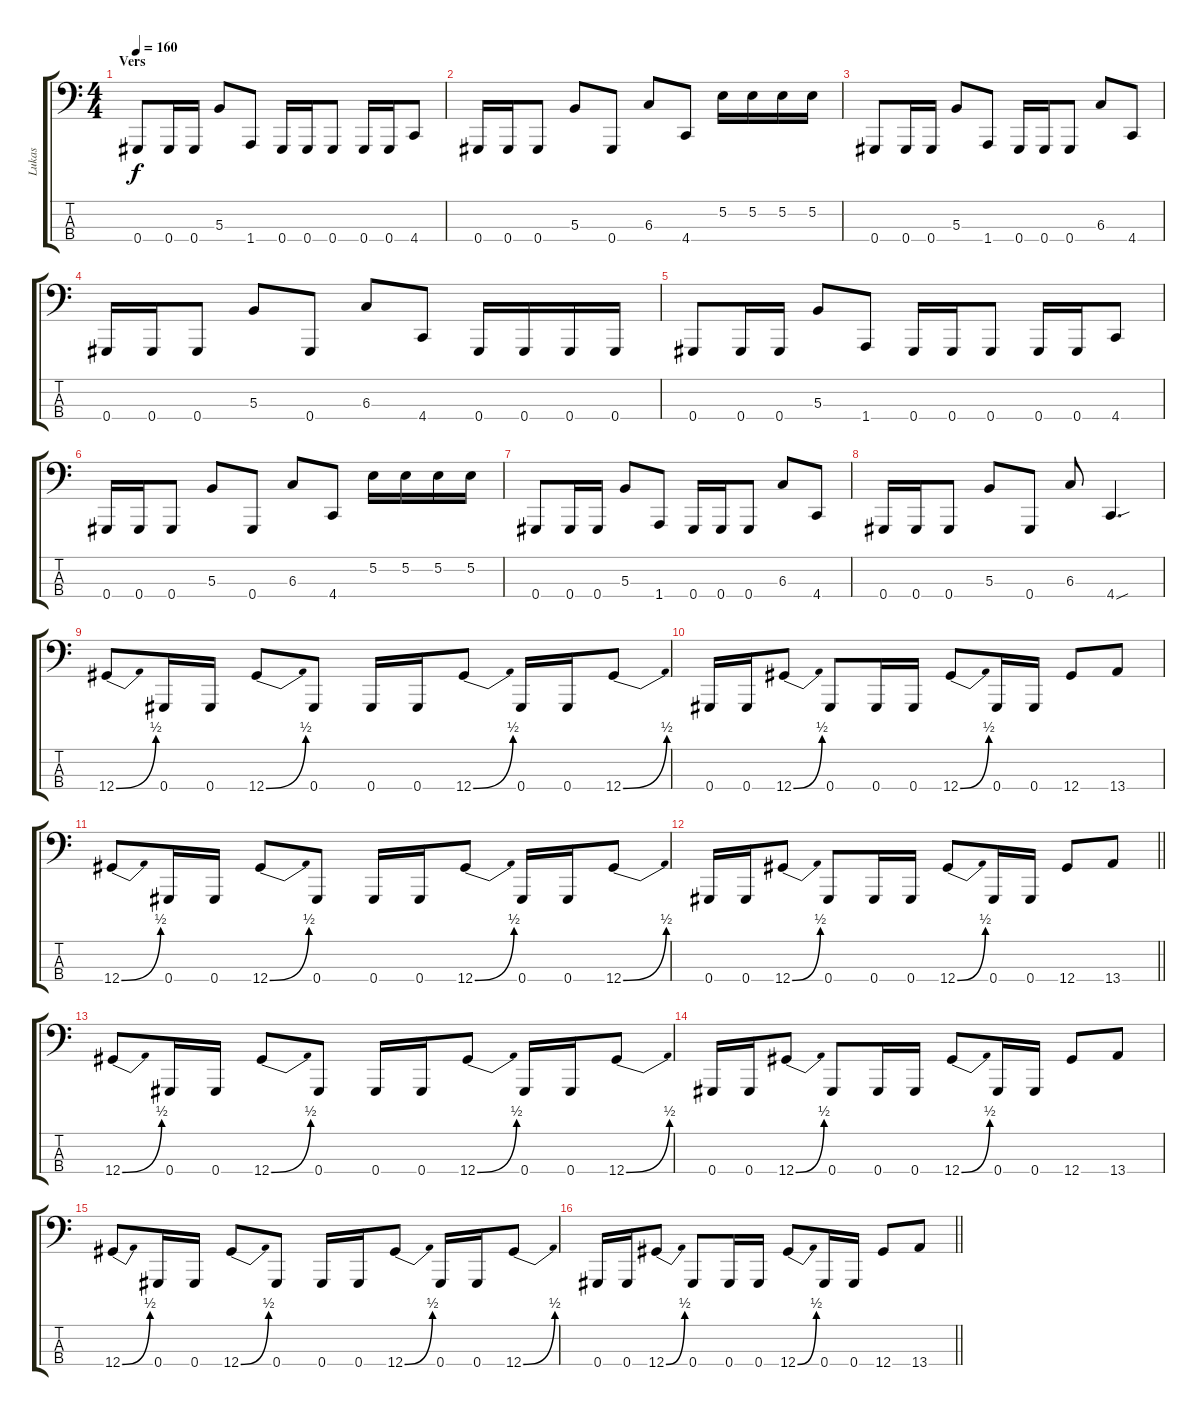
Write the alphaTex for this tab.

\track ("Lukas" "Lukas") {instrument electricbasspick}
\staff {score tabs}
\tuning (E2 B1 Gb1 Ab0) {hide}
\ts (4 4)
\section ("" "Vers")
\tempo 160
\clef f4
\ks c
0.4.8{dy f} 0.4.16 0.4.16 5.3.8 1.4.8 0.4.16 0.4.16 0.4.8 0.4.16 0.4.16 4.4.8 |
0.4.16 0.4.16 0.4.8 5.3.8 0.4.8 6.3.8 4.4.8 5.2.16 5.2.16 5.2.16 5.2.16 |
0.4.8 0.4.16 0.4.16 5.3.8 1.4.8 0.4.16 0.4.16 0.4.8 6.3.8 4.4.8 |
0.4.16 0.4.16 0.4.8 5.3.8 0.4.8 6.3.8 4.4.8 0.4.16 0.4.16 0.4.16 0.4.16 |
0.4.8 0.4.16 0.4.16 5.3.8 1.4.8 0.4.16 0.4.16 0.4.8 0.4.16 0.4.16 4.4.8 |
0.4.16 0.4.16 0.4.8 5.3.8 0.4.8 6.3.8 4.4.8 5.2.16 5.2.16 5.2.16 5.2.16 |
0.4.8 0.4.16 0.4.16 5.3.8 1.4.8 0.4.16 0.4.16 0.4.8 6.3.8 4.4.8 |
0.4.16 0.4.16 0.4.8 5.3.8 0.4.8 6.3.8 4.4{sou}.4{d} |
12.4{be (bend 0 0 60 2)}.8 0.4.16 0.4.16 12.4{be (bend 0 0 60 2)}.8 0.4.8 0.4.16 0.4.16 12.4{be (bend 0 0 60 2)}.8 0.4.16 0.4.16 12.4{be (bend 0 0 60 2)}.8 |
0.4.16 0.4.16 12.4{be (bend 0 0 60 2)}.8 0.4.8 0.4.16 0.4.16 12.4{be (bend 0 0 60 2)}.8 0.4.16 0.4.16 12.4.8 13.4.8 |
12.4{be (bend 0 0 60 2)}.8 0.4.16 0.4.16 12.4{be (bend 0 0 60 2)}.8 0.4.8 0.4.16 0.4.16 12.4{be (bend 0 0 60 2)}.8 0.4.16 0.4.16 12.4{be (bend 0 0 60 2)}.8 |
\barLineRight lightlight
0.4.16 0.4.16 12.4{be (bend 0 0 60 2)}.8 0.4.8 0.4.16 0.4.16 12.4{be (bend 0 0 60 2)}.8 0.4.16 0.4.16 12.4.8 13.4.8 |
12.4{be (bend 0 0 60 2)}.8 0.4.16 0.4.16 12.4{be (bend 0 0 60 2)}.8 0.4.8 0.4.16 0.4.16 12.4{be (bend 0 0 60 2)}.8 0.4.16 0.4.16 12.4{be (bend 0 0 60 2)}.8 |
0.4.16 0.4.16 12.4{be (bend 0 0 60 2)}.8 0.4.8 0.4.16 0.4.16 12.4{be (bend 0 0 60 2)}.8 0.4.16 0.4.16 12.4.8 13.4.8 |
12.4{be (bend 0 0 60 2)}.8 0.4.16 0.4.16 12.4{be (bend 0 0 60 2)}.8 0.4.8 0.4.16 0.4.16 12.4{be (bend 0 0 60 2)}.8 0.4.16 0.4.16 12.4{be (bend 0 0 60 2)}.8 |
\barLineRight lightlight
0.4.16 0.4.16 12.4{be (bend 0 0 60 2)}.8 0.4.8 0.4.16 0.4.16 12.4{be (bend 0 0 60 2)}.8 0.4.16 0.4.16 12.4.8 13.4.8
